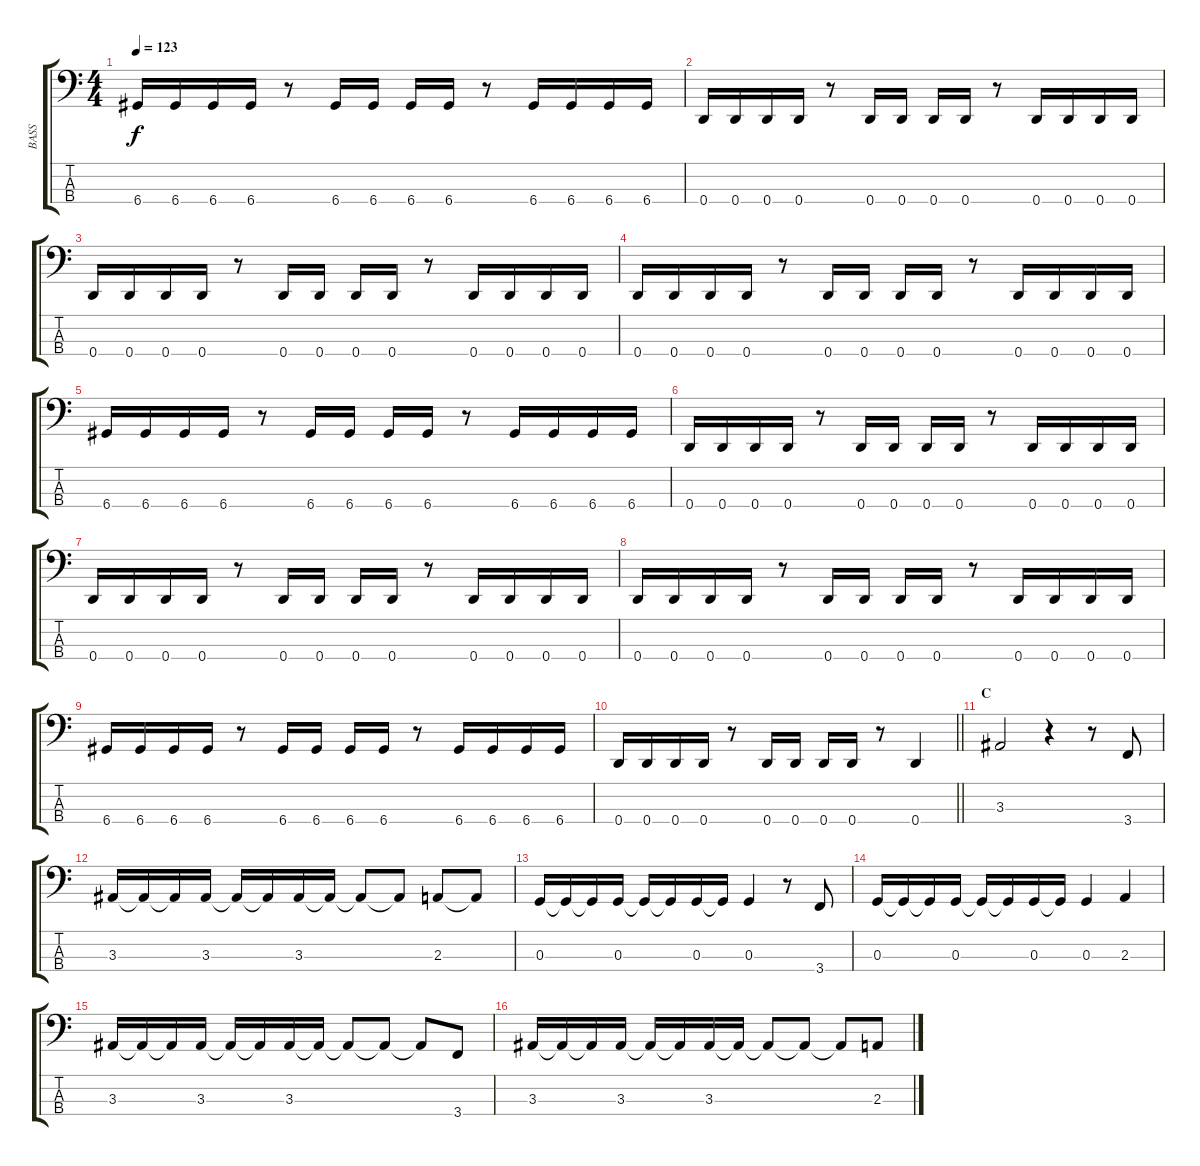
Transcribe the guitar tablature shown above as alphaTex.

\track ("BASS" "BASS") {instrument electricbassfinger}
\staff {score tabs}
\tuning (F2 C2 G1 D1) {hide}
\ts (4 4)
\tempo 123
\clef f4
\ks c
6.4.16{dy f} 6.4.16 6.4.16 6.4.16 r.8 6.4.16 6.4.16 6.4.16 6.4.16 r.8 6.4.16 6.4.16 6.4.16 6.4.16 |
0.4.16 0.4.16 0.4.16 0.4.16 r.8 0.4.16 0.4.16 0.4.16 0.4.16 r.8 0.4.16 0.4.16 0.4.16 0.4.16 |
0.4.16 0.4.16 0.4.16 0.4.16 r.8 0.4.16 0.4.16 0.4.16 0.4.16 r.8 0.4.16 0.4.16 0.4.16 0.4.16 |
0.4.16 0.4.16 0.4.16 0.4.16 r.8 0.4.16 0.4.16 0.4.16 0.4.16 r.8 0.4.16 0.4.16 0.4.16 0.4.16 |
6.4.16 6.4.16 6.4.16 6.4.16 r.8 6.4.16 6.4.16 6.4.16 6.4.16 r.8 6.4.16 6.4.16 6.4.16 6.4.16 |
0.4.16 0.4.16 0.4.16 0.4.16 r.8 0.4.16 0.4.16 0.4.16 0.4.16 r.8 0.4.16 0.4.16 0.4.16 0.4.16 |
0.4.16 0.4.16 0.4.16 0.4.16 r.8 0.4.16 0.4.16 0.4.16 0.4.16 r.8 0.4.16 0.4.16 0.4.16 0.4.16 |
0.4.16 0.4.16 0.4.16 0.4.16 r.8 0.4.16 0.4.16 0.4.16 0.4.16 r.8 0.4.16 0.4.16 0.4.16 0.4.16 |
6.4.16 6.4.16 6.4.16 6.4.16 r.8 6.4.16 6.4.16 6.4.16 6.4.16 r.8 6.4.16 6.4.16 6.4.16 6.4.16 |
\barLineRight lightlight
0.4.16 0.4.16 0.4.16 0.4.16 r.8 0.4.16 0.4.16 0.4.16 0.4.16 r.8 0.4.4 |
\section ("" "C")
3.3.2 r.4 r.8 3.4.8 |
3.3.16 3.3{t}.16 3.3{t}.16 3.3.16 3.3{t}.16 3.3{t}.16 3.3.16 3.3{t}.16 3.3{t}.8 3.3{t}.8 2.3.8 2.3{t}.8 |
0.3.16 0.3{t}.16 0.3{t}.16 0.3.16 0.3{t}.16 0.3{t}.16 0.3.16 0.3{t}.16 0.3.4 r.8 3.4.8 |
0.3.16 0.3{t}.16 0.3{t}.16 0.3.16 0.3{t}.16 0.3{t}.16 0.3.16 0.3{t}.16 0.3.4 2.3.4 |
3.3.16 3.3{t}.16 3.3{t}.16 3.3.16 3.3{t}.16 3.3{t}.16 3.3.16 3.3{t}.16 3.3{t}.8 3.3{t}.8 3.3{t}.8 3.4.8 |
3.3.16 3.3{t}.16 3.3{t}.16 3.3.16 3.3{t}.16 3.3{t}.16 3.3.16 3.3{t}.16 3.3{t}.8 3.3{t}.8 3.3{t}.8 2.3.8
